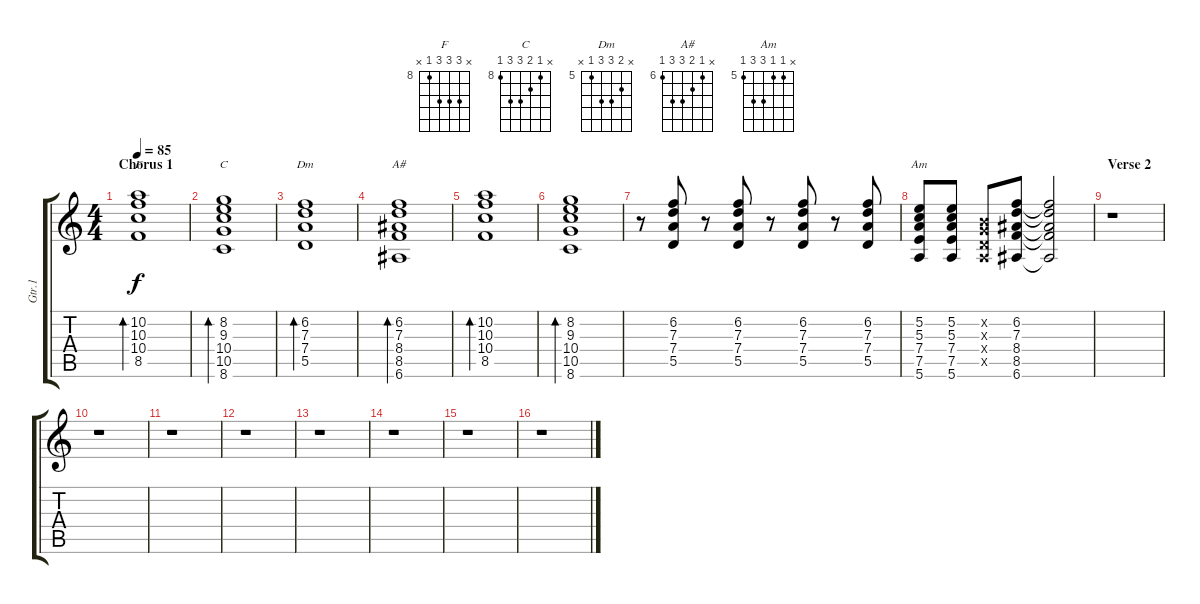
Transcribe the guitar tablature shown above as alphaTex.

\track ("Gtr.1" "Gtr.1") {instrument acousticguitarsteel}
\staff {score tabs}
\tuning (E4 B3 G3 D3 A2 E2) {hide}
\chord ("F" x 10 10 10 8 x) {firstfret 8}
\chord ("C" x 8 9 10 10 8) {firstfret 8}
\chord ("Dm" x 6 7 7 5 x) {firstfret 5}
\chord ("A#" x 6 7 8 8 6) {firstfret 6}
\chord ("Am" x 5 5 7 7 5) {firstfret 5}
\ts (4 4)
\section ("" "Chorus 1")
\tempo 85
\clef g2
\ks c
(10.2 10.3 10.4 8.5).1{bd 120 ch "F" dy f} |
(8.2 9.3 10.4 10.5 8.6).1{bd 60 ch "C"} |
(6.2 7.3 7.4 5.5).1{bd 120 ch "Dm"} |
(6.2 7.3 8.4 8.5 6.6).1{bd 120 ch "A#"} |
(10.2 10.3 10.4 8.5).1{bd 120} |
(8.2 9.3 10.4 10.5 8.6).1{bd 60} |
r.8 (6.2 7.3 7.4 5.5).8 r.8 (6.2 7.3 7.4 5.5).8 r.8 (6.2 7.3 7.4 5.5).8 r.8 (6.2 7.3 7.4 5.5).8 |
(5.2 5.3 7.4 7.5 5.6).8{ch "Am"} (5.2 5.3 7.4 7.5 5.6).8 (0.2{x} 0.3{x} 0.4{x} 0.5{x}).8 (6.2 7.3 8.4 8.5 6.6).8 (6.2{t} 7.3{t} 8.4{t} 8.5{t} 6.6{t}).2 |
\section ("" "Verse 2")
r.1 |
r.1 |
r.1 |
r.1 |
r.1 |
r.1 |
r.1 |
r.1
